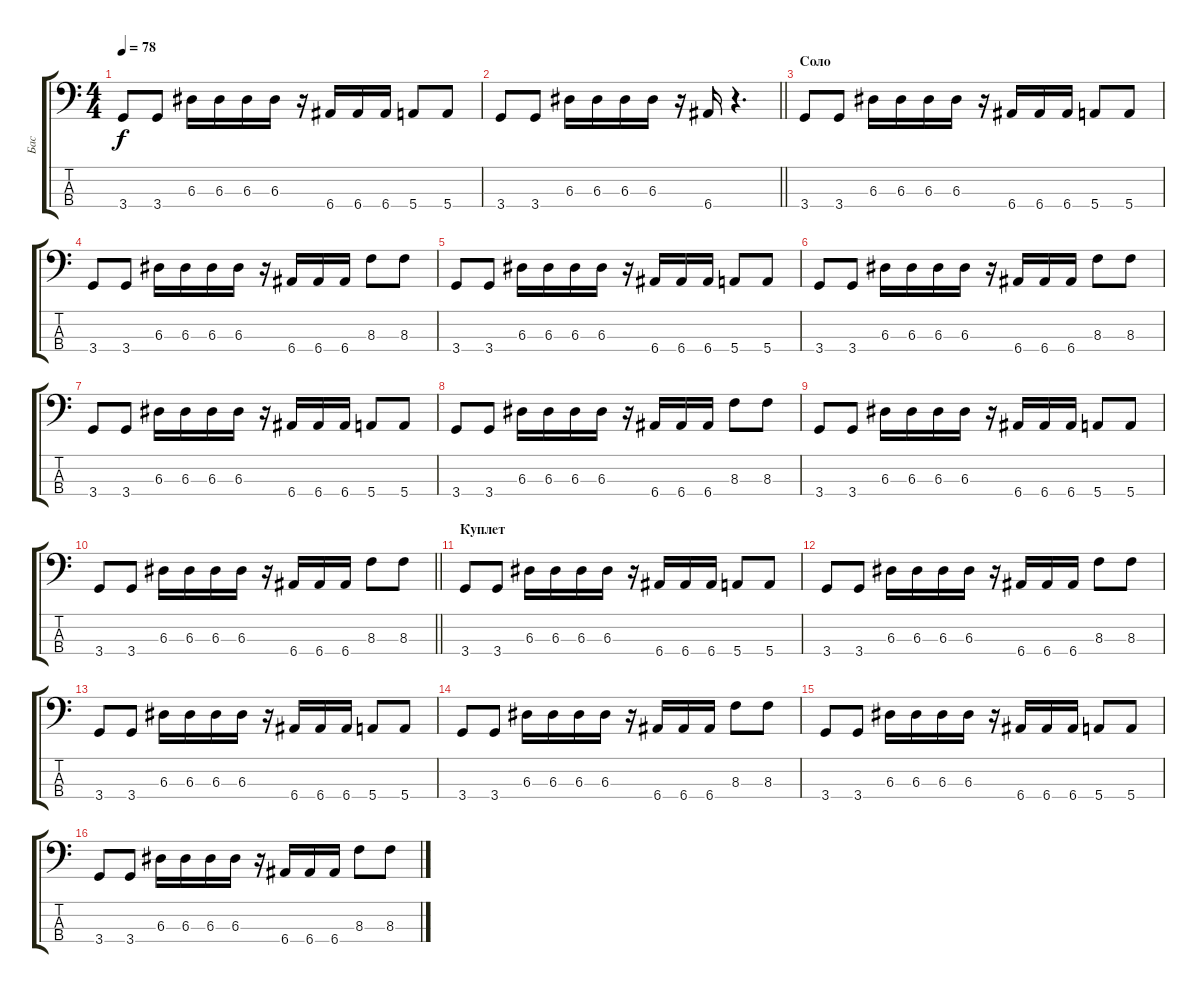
\track ("Бас" "Бас") {instrument electricbassfinger}
\staff {score tabs}
\tuning (G2 D2 A1 E1) {hide}
\ts (4 4)
\tempo 78
\clef f4
\ks c
3.4.8{dy f} 3.4.8 6.3.16 6.3.16 6.3.16 6.3.16 r.16 6.4.16 6.4.16 6.4.16 5.4.8 5.4.8 |
\barLineRight lightlight
3.4.8 3.4.8 6.3.16 6.3.16 6.3.16 6.3.16 r.16 6.4.16 r.4{d} |
\section ("" "Соло")
3.4.8 3.4.8 6.3.16 6.3.16 6.3.16 6.3.16 r.16 6.4.16 6.4.16 6.4.16 5.4.8 5.4.8 |
3.4.8 3.4.8 6.3.16 6.3.16 6.3.16 6.3.16 r.16 6.4.16 6.4.16 6.4.16 8.3.8 8.3.8 |
3.4.8 3.4.8 6.3.16 6.3.16 6.3.16 6.3.16 r.16 6.4.16 6.4.16 6.4.16 5.4.8 5.4.8 |
3.4.8 3.4.8 6.3.16 6.3.16 6.3.16 6.3.16 r.16 6.4.16 6.4.16 6.4.16 8.3.8 8.3.8 |
3.4.8 3.4.8 6.3.16 6.3.16 6.3.16 6.3.16 r.16 6.4.16 6.4.16 6.4.16 5.4.8 5.4.8 |
3.4.8 3.4.8 6.3.16 6.3.16 6.3.16 6.3.16 r.16 6.4.16 6.4.16 6.4.16 8.3.8 8.3.8 |
3.4.8 3.4.8 6.3.16 6.3.16 6.3.16 6.3.16 r.16 6.4.16 6.4.16 6.4.16 5.4.8 5.4.8 |
\barLineRight lightlight
3.4.8 3.4.8 6.3.16 6.3.16 6.3.16 6.3.16 r.16 6.4.16 6.4.16 6.4.16 8.3.8 8.3.8 |
\section ("" "Куплет")
3.4.8 3.4.8 6.3.16 6.3.16 6.3.16 6.3.16 r.16 6.4.16 6.4.16 6.4.16 5.4.8 5.4.8 |
3.4.8 3.4.8 6.3.16 6.3.16 6.3.16 6.3.16 r.16 6.4.16 6.4.16 6.4.16 8.3.8 8.3.8 |
3.4.8 3.4.8 6.3.16 6.3.16 6.3.16 6.3.16 r.16 6.4.16 6.4.16 6.4.16 5.4.8 5.4.8 |
3.4.8 3.4.8 6.3.16 6.3.16 6.3.16 6.3.16 r.16 6.4.16 6.4.16 6.4.16 8.3.8 8.3.8 |
3.4.8 3.4.8 6.3.16 6.3.16 6.3.16 6.3.16 r.16 6.4.16 6.4.16 6.4.16 5.4.8 5.4.8 |
3.4.8 3.4.8 6.3.16 6.3.16 6.3.16 6.3.16 r.16 6.4.16 6.4.16 6.4.16 8.3.8 8.3.8
